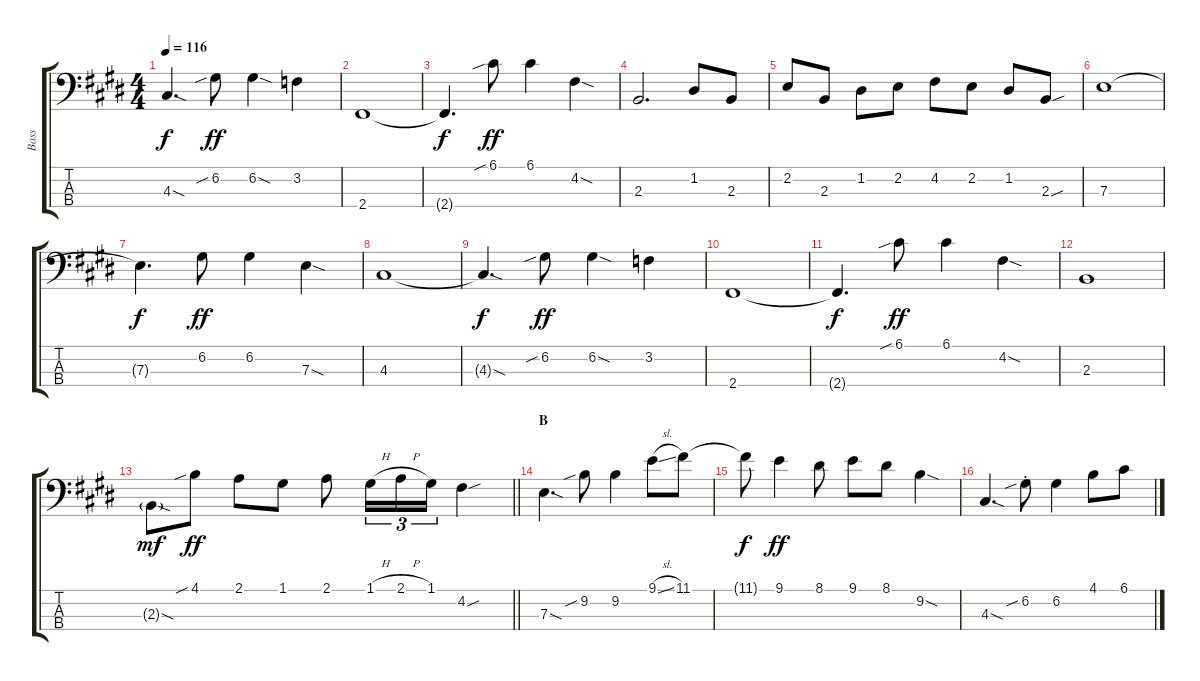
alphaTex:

\track ("Bass" "Bass") {instrument electricbasspick}
\staff {score tabs}
\tuning (G2 D2 A1 E1) {hide}
\ts (4 4)
\tempo 116
\clef f4
\ks e
4.3{sod t}.4{d dy f} 6.2{sib}.8{dy ff} 6.2{sod}.4 3.2.4 |
2.4.1 |
2.4{t}.4{d dy f} 6.1{sib}.8{dy ff} 6.1.4 4.2{sod}.4 |
2.3.2{d} 1.2.8 2.3.8 |
2.2.8 2.3.8 1.2.8 2.2.8 4.2.8 2.2.8 1.2.8 2.3{sou}.8 |
7.3.1 |
7.3{t}.4{d dy f} 6.2.8{dy ff} 6.2.4 7.3{sod}.4 |
4.3.1 |
4.3{sod t}.4{d dy f} 6.2{sib}.8{dy ff} 6.2{sod}.4 3.2.4 |
2.4.1 |
2.4{t}.4{d dy f} 6.1{sib}.8{dy ff} 6.1.4 4.2{sod}.4 |
2.3.1 |
\barLineRight lightlight
2.3{sod g}.8{dy mf} 4.1{sib}.8{dy ff} 2.1.8 1.1.8 2.1.8 1.1{h}.16{tu (3 2)} 2.1{h}.16{tu (3 2)} 1.1.16{tu (3 2)} 4.2{sou}.4 |
\section ("" "B")
7.3{sod}.4{d} 9.2{sib}.8 9.2.4 9.1{sl}.8 11.1.8 |
11.1{t}.8{dy f} 9.1.4{dy ff} 8.1.8 9.1.8 8.1.8 9.2{sod}.4 |
4.3{sod}.4{d} 6.2{sib st}.8 6.2.4 4.1.8 6.1.8
